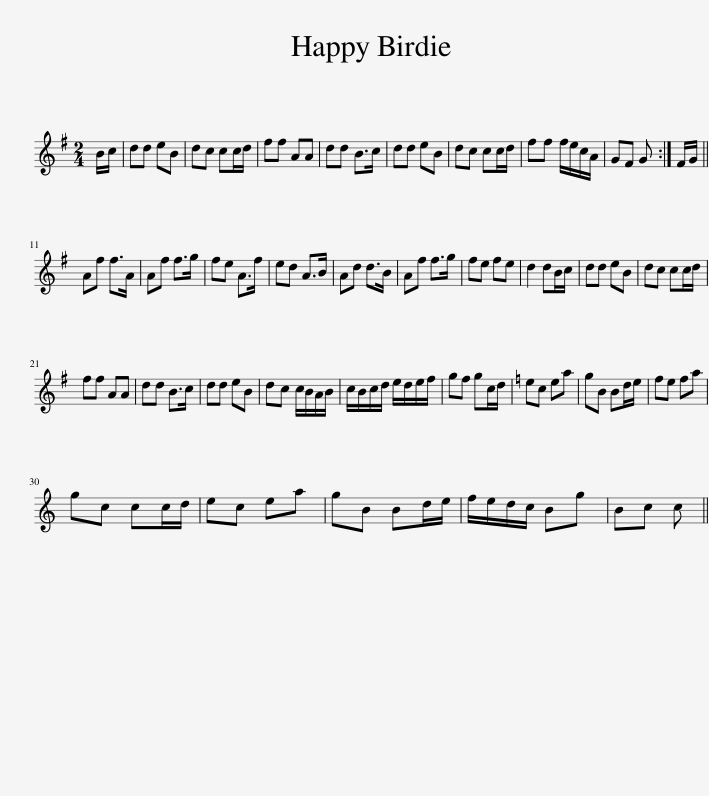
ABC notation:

X:1
L:1/8
M:2/4
I:linebreak $
K:G
V:1 treble
V:1
 B/c/ | dd eB | dc cc/d/ | ff AA | dd B>c | %5
 dd eB | dc cc/d/ | ff f/e/c/A/ | GF G :| F/G/ ||$ %10
 Af f>A | Af f>g | fe A>f | ed A>B | Ad d>B | %15
 Af f>g | fe fe | d2 dB/c/ | dd eB | dc cc/d/ |$ %20
 ff AA | dd B>c | dd eB | dc c/B/A/B/ | c/B/c/d/ e/d/e/f/ | %25
 gf gc/d/ |[K:C] ec ea | gB Bd/e/ | fe fa |$ gc cc/d/ | %30
 ec ea | gB Bd/e/ | f/e/d/c/ Bg | Bc c || %34
